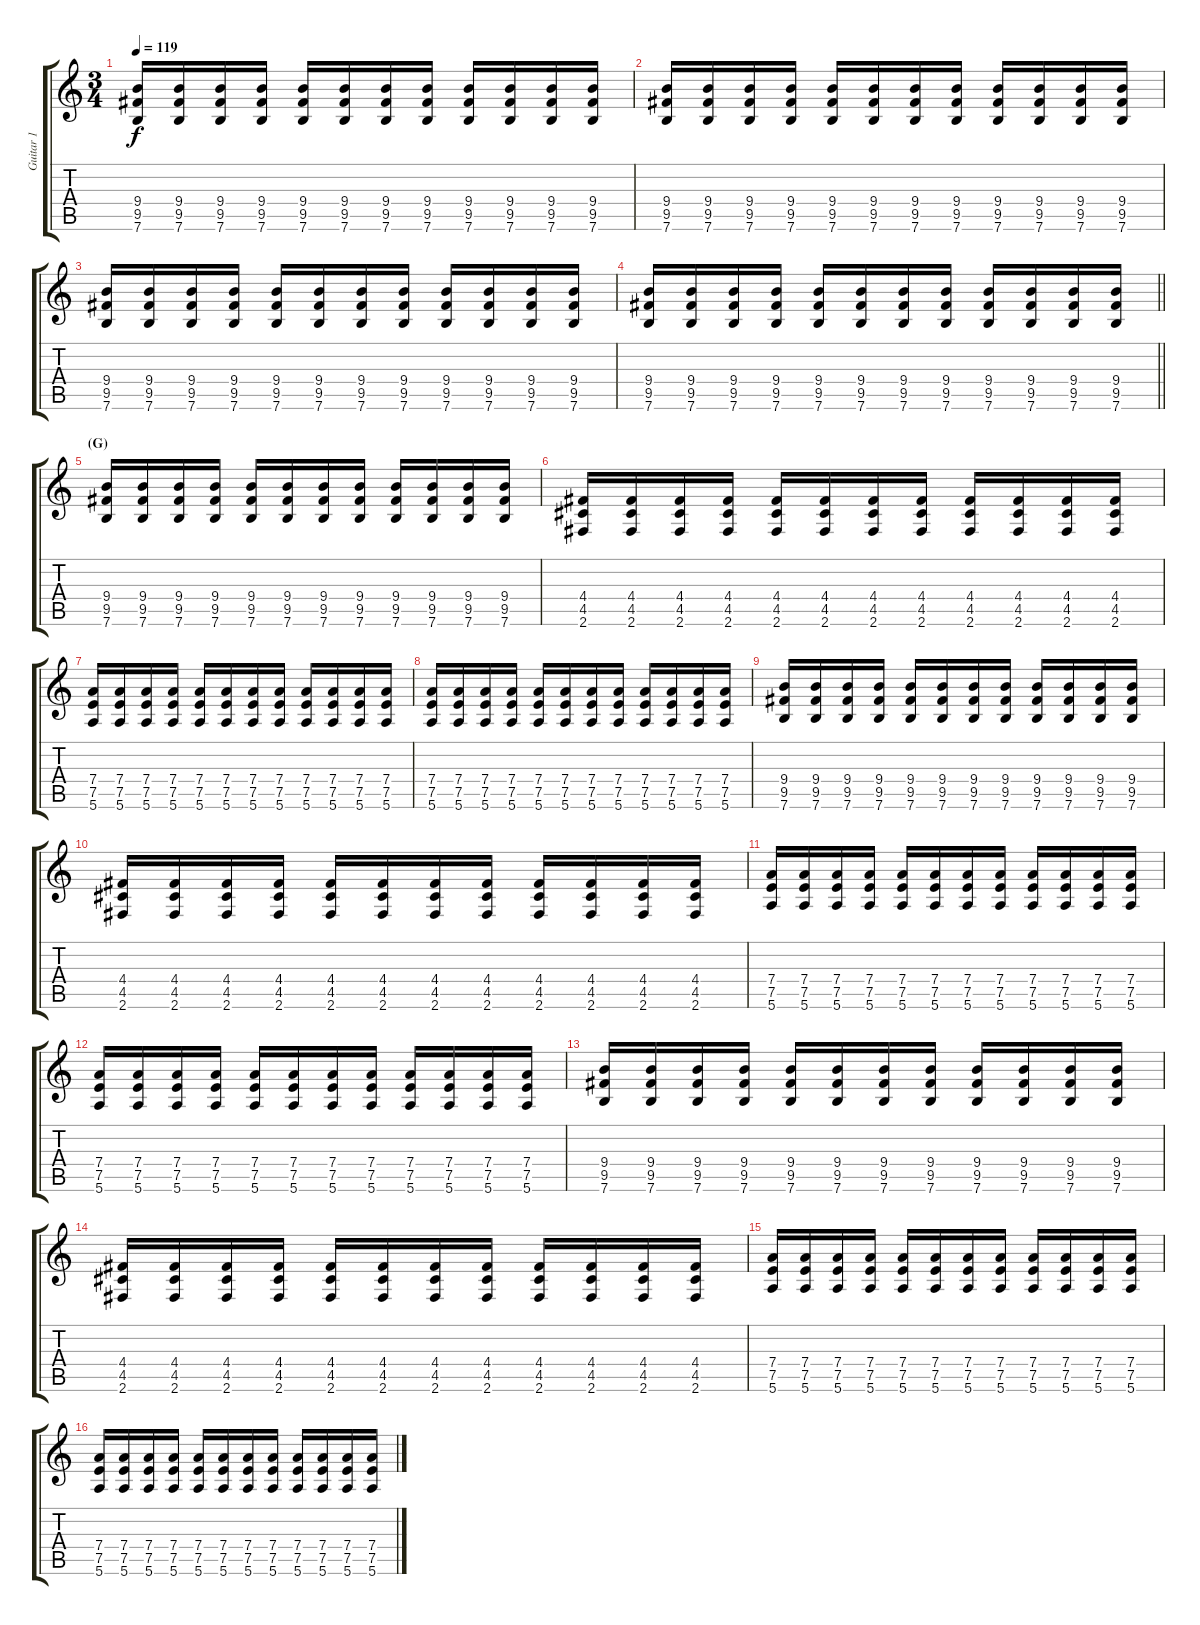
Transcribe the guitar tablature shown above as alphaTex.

\track ("Guitar 1" "Guitar 1") {instrument electricguitarjazz}
\staff {score tabs}
\tuning (E4 B3 G3 D3 A2 E2) {hide}
\ts (3 4)
\tempo 119
\clef g2
\ks c
(9.4 9.5 7.6).16{dy f} (9.4 9.5 7.6).16 (9.4 9.5 7.6).16 (9.4 9.5 7.6).16 (9.4 9.5 7.6).16 (9.4 9.5 7.6).16 (9.4 9.5 7.6).16 (9.4 9.5 7.6).16 (9.4 9.5 7.6).16 (9.4 9.5 7.6).16 (9.4 9.5 7.6).16 (9.4 9.5 7.6).16 |
(9.4 9.5 7.6).16 (9.4 9.5 7.6).16 (9.4 9.5 7.6).16 (9.4 9.5 7.6).16 (9.4 9.5 7.6).16 (9.4 9.5 7.6).16 (9.4 9.5 7.6).16 (9.4 9.5 7.6).16 (9.4 9.5 7.6).16 (9.4 9.5 7.6).16 (9.4 9.5 7.6).16 (9.4 9.5 7.6).16 |
(9.4 9.5 7.6).16 (9.4 9.5 7.6).16 (9.4 9.5 7.6).16 (9.4 9.5 7.6).16 (9.4 9.5 7.6).16 (9.4 9.5 7.6).16 (9.4 9.5 7.6).16 (9.4 9.5 7.6).16 (9.4 9.5 7.6).16 (9.4 9.5 7.6).16 (9.4 9.5 7.6).16 (9.4 9.5 7.6).16 |
\barLineRight lightlight
(9.4 9.5 7.6).16 (9.4 9.5 7.6).16 (9.4 9.5 7.6).16 (9.4 9.5 7.6).16 (9.4 9.5 7.6).16 (9.4 9.5 7.6).16 (9.4 9.5 7.6).16 (9.4 9.5 7.6).16 (9.4 9.5 7.6).16 (9.4 9.5 7.6).16 (9.4 9.5 7.6).16 (9.4 9.5 7.6).16 |
\section ("" "(G)")
(9.4 9.5 7.6).16 (9.4 9.5 7.6).16 (9.4 9.5 7.6).16 (9.4 9.5 7.6).16 (9.4 9.5 7.6).16 (9.4 9.5 7.6).16 (9.4 9.5 7.6).16 (9.4 9.5 7.6).16 (9.4 9.5 7.6).16 (9.4 9.5 7.6).16 (9.4 9.5 7.6).16 (9.4 9.5 7.6).16 |
(4.4 4.5 2.6).16 (4.4 4.5 2.6).16 (4.4 4.5 2.6).16 (4.4 4.5 2.6).16 (4.4 4.5 2.6).16 (4.4 4.5 2.6).16 (4.4 4.5 2.6).16 (4.4 4.5 2.6).16 (4.4 4.5 2.6).16 (4.4 4.5 2.6).16 (4.4 4.5 2.6).16 (4.4 4.5 2.6).16 |
(7.4 7.5 5.6).16 (7.4 7.5 5.6).16 (7.4 7.5 5.6).16 (7.4 7.5 5.6).16 (7.4 7.5 5.6).16 (7.4 7.5 5.6).16 (7.4 7.5 5.6).16 (7.4 7.5 5.6).16 (7.4 7.5 5.6).16 (7.4 7.5 5.6).16 (7.4 7.5 5.6).16 (7.4 7.5 5.6).16 |
(7.4 7.5 5.6).16 (7.4 7.5 5.6).16 (7.4 7.5 5.6).16 (7.4 7.5 5.6).16 (7.4 7.5 5.6).16 (7.4 7.5 5.6).16 (7.4 7.5 5.6).16 (7.4 7.5 5.6).16 (7.4 7.5 5.6).16 (7.4 7.5 5.6).16 (7.4 7.5 5.6).16 (7.4 7.5 5.6).16 |
(9.4 9.5 7.6).16 (9.4 9.5 7.6).16 (9.4 9.5 7.6).16 (9.4 9.5 7.6).16 (9.4 9.5 7.6).16 (9.4 9.5 7.6).16 (9.4 9.5 7.6).16 (9.4 9.5 7.6).16 (9.4 9.5 7.6).16 (9.4 9.5 7.6).16 (9.4 9.5 7.6).16 (9.4 9.5 7.6).16 |
(4.4 4.5 2.6).16 (4.4 4.5 2.6).16 (4.4 4.5 2.6).16 (4.4 4.5 2.6).16 (4.4 4.5 2.6).16 (4.4 4.5 2.6).16 (4.4 4.5 2.6).16 (4.4 4.5 2.6).16 (4.4 4.5 2.6).16 (4.4 4.5 2.6).16 (4.4 4.5 2.6).16 (4.4 4.5 2.6).16 |
(7.4 7.5 5.6).16 (7.4 7.5 5.6).16 (7.4 7.5 5.6).16 (7.4 7.5 5.6).16 (7.4 7.5 5.6).16 (7.4 7.5 5.6).16 (7.4 7.5 5.6).16 (7.4 7.5 5.6).16 (7.4 7.5 5.6).16 (7.4 7.5 5.6).16 (7.4 7.5 5.6).16 (7.4 7.5 5.6).16 |
(7.4 7.5 5.6).16 (7.4 7.5 5.6).16 (7.4 7.5 5.6).16 (7.4 7.5 5.6).16 (7.4 7.5 5.6).16 (7.4 7.5 5.6).16 (7.4 7.5 5.6).16 (7.4 7.5 5.6).16 (7.4 7.5 5.6).16 (7.4 7.5 5.6).16 (7.4 7.5 5.6).16 (7.4 7.5 5.6).16 |
(9.4 9.5 7.6).16 (9.4 9.5 7.6).16 (9.4 9.5 7.6).16 (9.4 9.5 7.6).16 (9.4 9.5 7.6).16 (9.4 9.5 7.6).16 (9.4 9.5 7.6).16 (9.4 9.5 7.6).16 (9.4 9.5 7.6).16 (9.4 9.5 7.6).16 (9.4 9.5 7.6).16 (9.4 9.5 7.6).16 |
(4.4 4.5 2.6).16 (4.4 4.5 2.6).16 (4.4 4.5 2.6).16 (4.4 4.5 2.6).16 (4.4 4.5 2.6).16 (4.4 4.5 2.6).16 (4.4 4.5 2.6).16 (4.4 4.5 2.6).16 (4.4 4.5 2.6).16 (4.4 4.5 2.6).16 (4.4 4.5 2.6).16 (4.4 4.5 2.6).16 |
(7.4 7.5 5.6).16 (7.4 7.5 5.6).16 (7.4 7.5 5.6).16 (7.4 7.5 5.6).16 (7.4 7.5 5.6).16 (7.4 7.5 5.6).16 (7.4 7.5 5.6).16 (7.4 7.5 5.6).16 (7.4 7.5 5.6).16 (7.4 7.5 5.6).16 (7.4 7.5 5.6).16 (7.4 7.5 5.6).16 |
(7.4 7.5 5.6).16 (7.4 7.5 5.6).16 (7.4 7.5 5.6).16 (7.4 7.5 5.6).16 (7.4 7.5 5.6).16 (7.4 7.5 5.6).16 (7.4 7.5 5.6).16 (7.4 7.5 5.6).16 (7.4 7.5 5.6).16 (7.4 7.5 5.6).16 (7.4 7.5 5.6).16 (7.4 7.5 5.6).16
